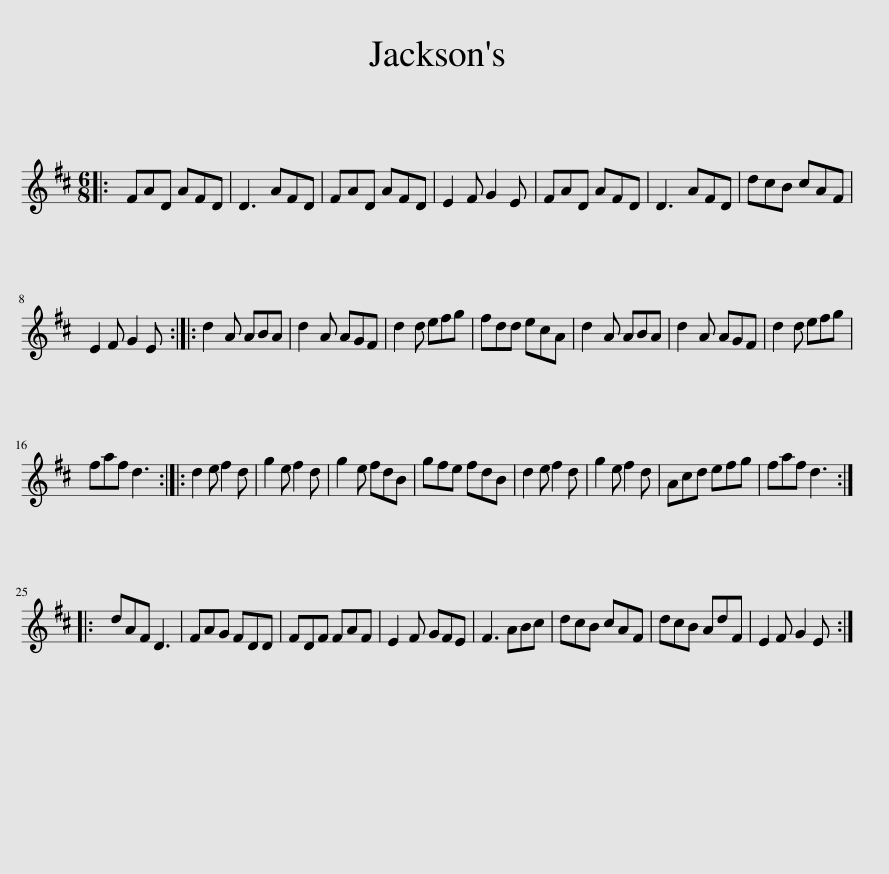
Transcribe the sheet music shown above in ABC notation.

X:1
L:1/8
M:6/8
I:linebreak $
K:D
V:1 treble
V:1
|: FAD AFD | D3 AFD | FAD AFD | E2 F G2 E | FAD AFD | %5
 D3 AFD | dcB cAF |$ E2 F G2 E :: d2 A ABA | d2 A AGF | %10
 d2 d efg | fdd ecA | d2 A ABA | d2 A AGF | d2 d efg |$ %15
 faf d3 :: d2 e f2 d | g2 e f2 d | g2 e fdB | gfe fdB | %20
 d2 e f2 d | g2 e f2 d | Acd efg | faf d3 ::$ dAF D3 | %25
 FAG FDD | FDF FAF | E2 F GFE | F3 ABc | dcB cAF | %30
 dcB AdF | E2 F G2 E :| %32
